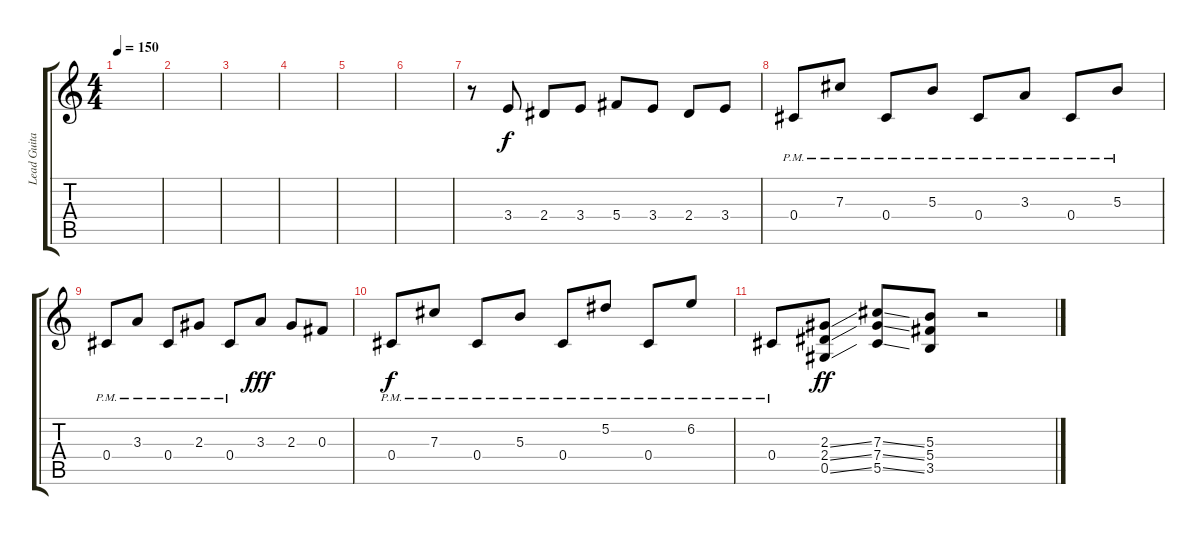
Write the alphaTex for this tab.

\track ("Lead Guitar 2" "Lead Guita") {instrument distortionguitar}
\staff {score tabs}
\tuning (Eb4 Bb3 Gb3 Db3 Ab2 Db2) {hide}
\ts (4 4)
\tempo 150
\clef g2
\ks c
|
|
|
|
|
|
r.8{volume 16} 3.4.8 2.4.8 3.4.8 5.4.8 3.4.8 2.4.8 3.4.8 |
0.4{pm}.8{dy f instrument distortionguitar} 7.3{pm}.8 0.4{pm}.8 5.3{pm}.8 0.4{pm}.8 3.3{pm}.8 0.4{pm}.8 5.3{pm}.8 |
0.4{pm}.8 3.3{pm}.8 0.4{pm}.8 2.3{pm}.8 0.4{pm}.8 3.3.8{dy fff} 2.3.8 0.3.8 |
0.4{pm}.8{dy f} 7.3{pm}.8 0.4{pm}.8 5.3{pm}.8 0.4{pm}.8 5.2{pm}.8 0.4{pm}.8 6.2{pm}.8 |
0.4{pm}.8 (2.3{ss} 2.4{ss} 0.5{ss}).8{dy ff} (7.3{ss} 7.4{ss} 5.5{ss}).8 (5.3 5.4 3.5).8 r.2
